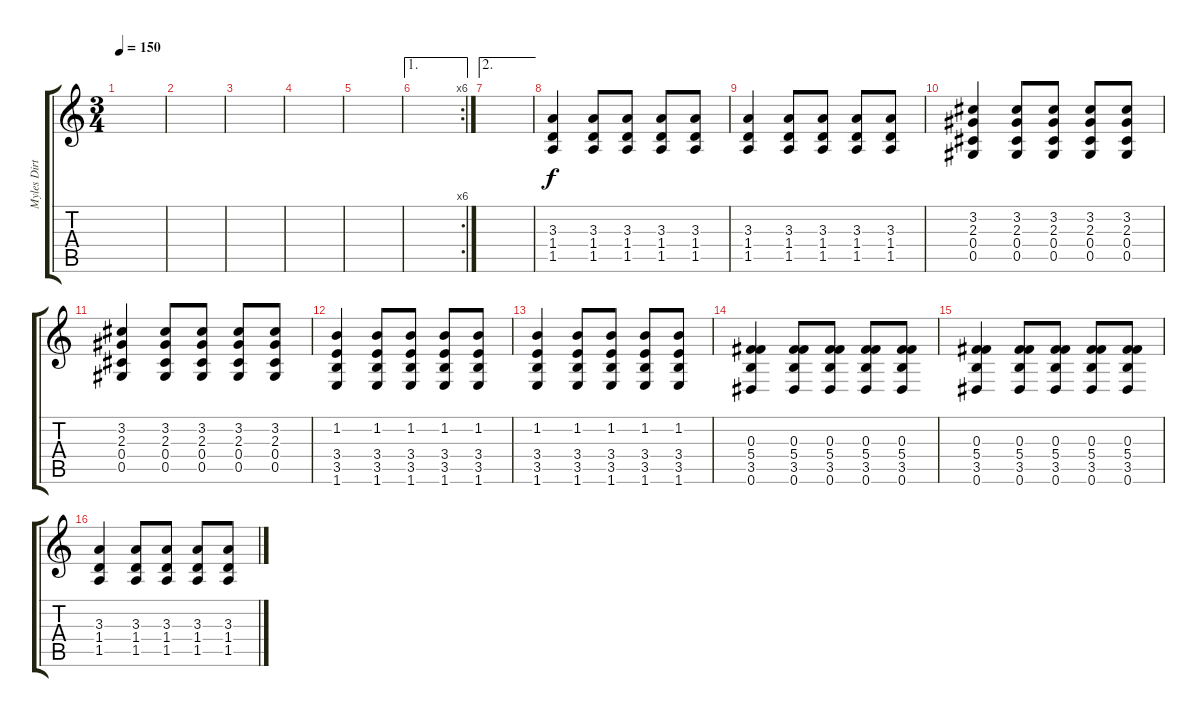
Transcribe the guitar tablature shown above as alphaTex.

\track ("Myles Dirty" "Myles Dirt") {instrument distortionguitar}
\staff {score tabs}
\tuning (Eb4 Bb3 Gb3 Db3 Ab2 Eb2) {hide}
\ts (3 4)
\tempo 150
\clef g2
\ks c
|
|
|
|
|
\ae 1
\rc 6
|
\ae 2
|
(3.3 1.4 1.5).4 (3.3 1.4 1.5).8 (3.3 1.4 1.5).8 (3.3 1.4 1.5).8 (3.3 1.4 1.5).8 |
(3.3 1.4 1.5).4 (3.3 1.4 1.5).8 (3.3 1.4 1.5).8 (3.3 1.4 1.5).8 (3.3 1.4 1.5).8 |
(3.2 2.3 0.4 0.5).4 (3.2 2.3 0.4 0.5).8 (3.2 2.3 0.4 0.5).8 (3.2 2.3 0.4 0.5).8 (3.2 2.3 0.4 0.5).8 |
(3.2 2.3 0.4 0.5).4 (3.2 2.3 0.4 0.5).8 (3.2 2.3 0.4 0.5).8 (3.2 2.3 0.4 0.5).8 (3.2 2.3 0.4 0.5).8 |
(1.2 3.4 3.5 1.6).4 (1.2 3.4 3.5 1.6).8 (1.2 3.4 3.5 1.6).8 (1.2 3.4 3.5 1.6).8 (1.2 3.4 3.5 1.6).8 |
(1.2 3.4 3.5 1.6).4 (1.2 3.4 3.5 1.6).8 (1.2 3.4 3.5 1.6).8 (1.2 3.4 3.5 1.6).8 (1.2 3.4 3.5 1.6).8 |
(0.3 5.4 3.5 0.6).4 (0.3 5.4 3.5 0.6).8 (0.3 5.4 3.5 0.6).8 (0.3 5.4 3.5 0.6).8 (0.3 5.4 3.5 0.6).8 |
(0.3 5.4 3.5 0.6).4 (0.3 5.4 3.5 0.6).8 (0.3 5.4 3.5 0.6).8 (0.3 5.4 3.5 0.6).8 (0.3 5.4 3.5 0.6).8 |
(3.3 1.4 1.5).4 (3.3 1.4 1.5).8 (3.3 1.4 1.5).8 (3.3 1.4 1.5).8 (3.3 1.4 1.5).8
